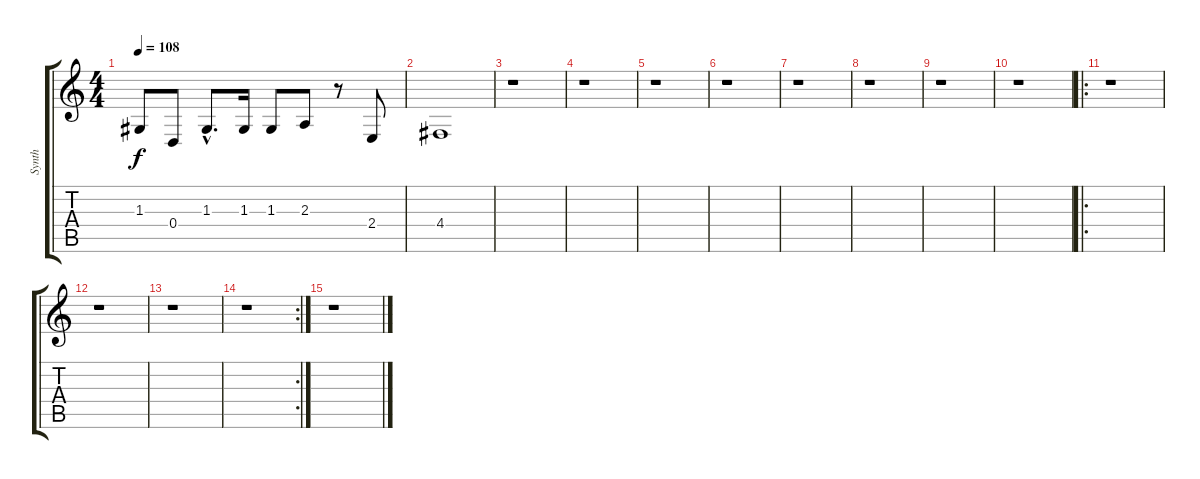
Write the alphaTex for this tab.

\track ("Synth" "Synth") {instrument synthstrings2}
\staff {score tabs}
\tuning (E4 B3 G3 D3 A2 E2) {hide}
\ts (4 4)
\tempo 108
\clef g2
\ks c
1.3{t}.8{dy f} 0.4.8 1.3{hac}.8{d} 1.3.16 1.3.8 2.3.8 r.8 2.4.8 |
4.4.1 |
r.1 |
r.1 |
r.1 |
r.1 |
r.1 |
r.1 |
r.1 |
r.1 |
\ro
r.1 |
r.1 |
r.1 |
\rc 2
r.1 |
r.1
